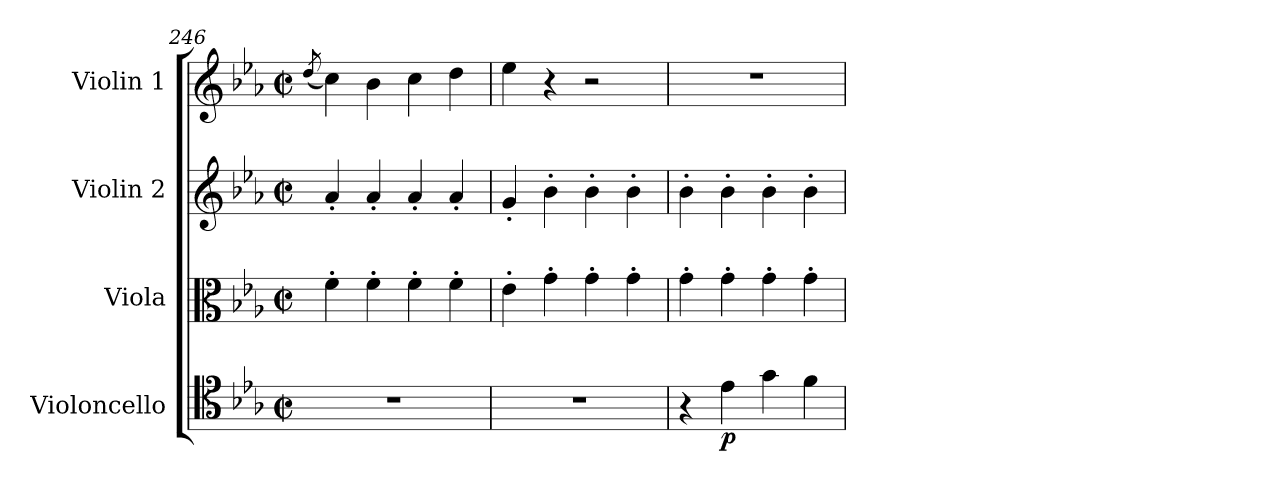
**kern	**dynam	**kern	**kern	**kern
*part4	*part4	*part3	*part2	*part1
*staff4	*staff4	*staff3	*staff2	*staff1
*I"Violoncello	*	*I"Viola	*I"Violin 2	*I"Violin 1
*I'Vc	*	*I'Vla	*I'Vln	*I'Vln
*clefC4	*	*clefC3	*clefG2	*clefG2
*k[b-e-a-]	*	*k[b-e-a-]	*k[b-e-a-]	*k[b-e-a-]
*M2/2	*	*M2/2	*M2/2	*M2/2
*met(c|)	*	*met(c|)	*met(c|)	*met(c|)
=246	=246	=246	=246	=246
.	.	.	.	(8qdd/
1r	.	4f'\	4a-'/	4cc\)
.	.	4f'\	4a-'/	4b-\
.	.	4f'\	4a-'/	4cc\
.	.	4f'\	4a-'/	4dd\
!!LO:LB:g=z
=247	=247	=247	=247	=247
1r	.	4e-'\	4g'/	4ee-\
.	.	4g'\	4b-'\	4r
.	.	4g'\	4b-'\	2r
.	.	4g'\	4b-'\	.
=248	=248	=248	=248	=248
4r	.	4g'\	4b-'\	1r
!	!LO:DY:b	!	!	!
4e-\	p	4g'\	4b-'\	.
4g\	.	4g'\	4b-'\	.
4f\	.	4g'\	4b-'\	.
=	=	=	=	=
*-	*-	*-	*-	*-
